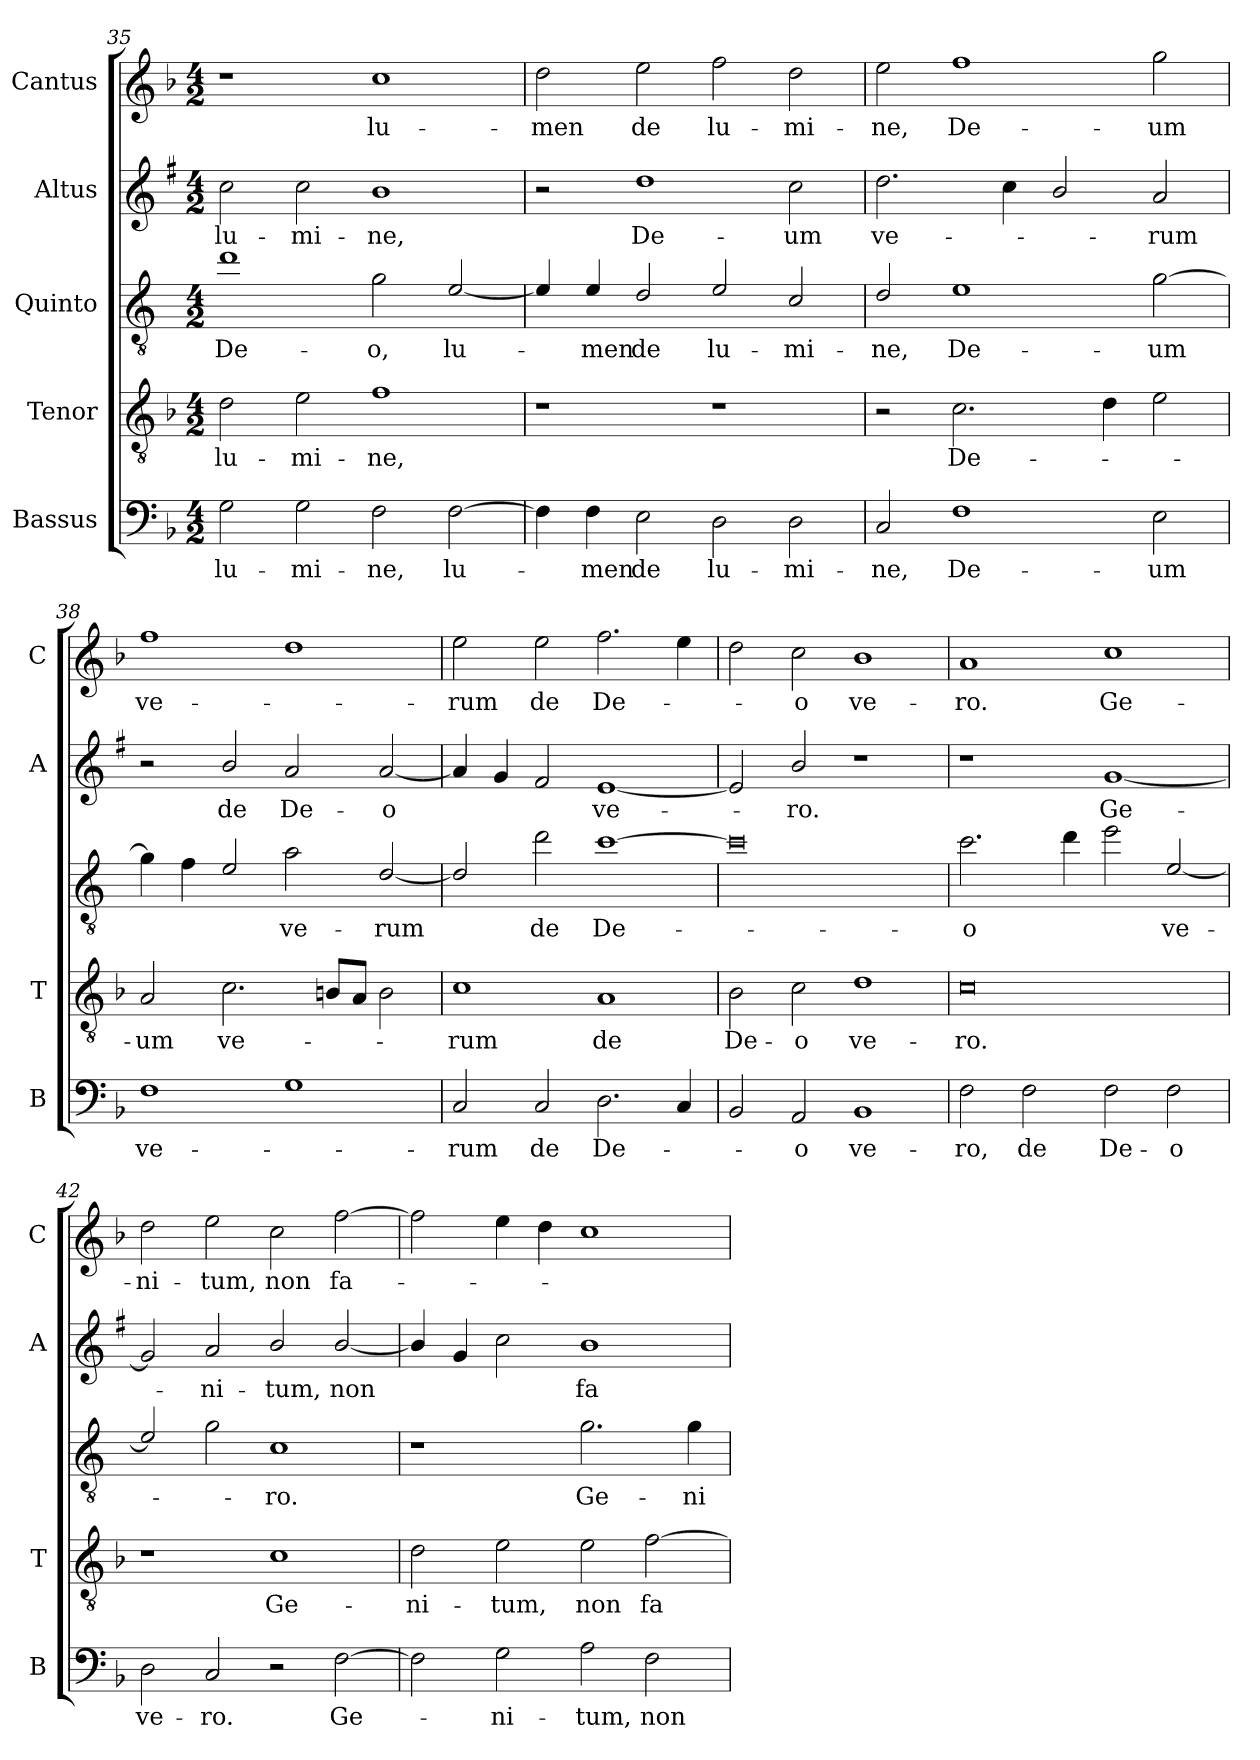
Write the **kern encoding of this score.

**kern	**text	**kern	**text	**kern	**text	**kern	**text	**kern	**text
*part5	*part5	*part4	*part4	*part3	*part3	*part2	*part2	*part1	*part1
*staff5	*staff5	*staff4	*staff4	*staff3	*staff3	*staff2	*staff2	*staff1	*staff1
*I"Bassus	*	*I"Tenor	*	*I"Quinto	*	*I"Altus	*	*I"Cantus	*
*I'B	*	*I'T	*	*	*	*I'A	*	*I'C	*
*clefF4	*	*clefGv2	*	*clefGv2	*	*clefG2	*	*clefG2	*
*	*	*	*	*ITrd4c7	*	*ITrd1c2	*	*	*
*k[b-]	*	*k[b-]	*	*k[b-]	*	*k[b-]	*	*k[b-]	*
*F:	*	*F:	*	*F:	*	*F:	*	*F:	*
*M4/2	*	*M4/2	*	*M4/2	*	*M4/2	*	*M4/2	*
=35	=35	=35	=35	=35	=35	=35	=35	=35	=35
!	!LO:LY:b	!	!LO:LY:b	!	!LO:LY:b	!	!LO:LY:b	!	!
2G\	lu-	2d\	lu-	1g	De-	2b-\	lu-	1r	.
!	!LO:LY:b	!	!LO:LY:b	!	!	!	!LO:LY:b	!	!
2G\	-mi-	2e\	-mi-	.	.	2b-\	-mi-	.	.
!	!LO:LY:b	!	!LO:LY:b	!	!LO:LY:b	!	!LO:LY:b	!	!LO:LY:b
2F\	-ne,	1f	-ne,	2c\	-o,	1a	-ne,	1cc	lu-
!	!LO:LY:b	!	!	!	!LO:LY:b	!	!	!	!
[2F\	lu-	.	.	[2A/	lu-	.	.	.	.
!!LO:PB:g=z
=36	=36	=36	=36	=36	=36	=36	=36	=36	=36
!	!	!	!	!	!	!	!	!	!LO:LY:b
4F\]	.	1r	.	4A/]	.	2r	.	2dd\	-men
!	!LO:LY:b	!	!	!	!LO:LY:b	!	!	!	!
4F\	-men	.	.	4A/	-men	.	.	.	.
!	!LO:LY:b	!	!	!	!LO:LY:b	!	!LO:LY:b	!	!LO:LY:b
2E\	de	.	.	2G/	de	1cc	De-	2ee\	de
!	!LO:LY:b	!	!	!	!LO:LY:b	!	!	!	!LO:LY:b
2D\	lu-	1r	.	2A/	lu-	.	.	2ff\	lu-
!	!LO:LY:b	!	!	!	!LO:LY:b	!	!LO:LY:b	!	!LO:LY:b
2D\	-mi-	.	.	2F/	-mi-	2b-\	-um	2dd\	-mi-
=37	=37	=37	=37	=37	=37	=37	=37	=37	=37
!	!LO:LY:b	!	!	!	!LO:LY:b	!	!LO:LY:b	!	!LO:LY:b
2C/	-ne,	2r	.	2G/	-ne,	2.cc\	ve-	2ee\	-ne,
!	!LO:LY:b	!	!LO:LY:b	!	!LO:LY:b	!	!	!	!LO:LY:b
1F	De-	2.c\	De-	1A	De-	.	.	1ff	De-
.	.	.	.	.	.	4b-\	.	.	.
.	.	.	.	.	.	2a/	.	.	.
.	.	4d\	.	.	.	.	.	.	.
!	!LO:LY:b	!	!	!	!LO:LY:b	!	!LO:LY:b	!	!LO:LY:b
2E\	-um	2e\	.	[2c\	-um	2g/	-rum	2gg\	-um
=38	=38	=38	=38	=38	=38	=38	=38	=38	=38
!	!LO:LY:b	!	!LO:LY:b	!	!	!	!	!	!LO:LY:b
1F	ve-	2A/	-um	4c\]	.	2r	.	1ff	ve-
.	.	.	.	4B-\	.	.	.	.	.
!	!	!	!LO:LY:b	!	!	!	!LO:LY:b	!	!
.	.	2.c\	ve-	2A/	.	2a/	de	.	.
!	!	!	!	!	!LO:LY:b	!	!LO:LY:b	!	!
1G	.	.	.	2d\	ve-	2g/	De-	1dd	.
.	.	8Bn/L	.	.	.	.	.	.	.
.	.	8A/J	.	.	.	.	.	.	.
!	!	!	!	!	!LO:LY:b	!	!LO:LY:b	!	!
.	.	2B\	.	[2G/	-rum	[2g/	-o	.	.
=39	=39	=39	=39	=39	=39	=39	=39	=39	=39
!	!LO:LY:b	!	!LO:LY:b	!	!	!	!	!	!LO:LY:b
2C/	-rum	1c	-rum	2G/]	.	4g/]	.	2ee\	-rum
.	.	.	.	.	.	4f/	.	.	.
!	!LO:LY:b	!	!	!	!LO:LY:b	!	!	!	!LO:LY:b
2C/	de	.	.	2g\	de	2e/	.	2ee\	de
!	!LO:LY:b	!	!LO:LY:b	!	!LO:LY:b	!	!LO:LY:b	!	!LO:LY:b
2.D\	De-	1A	de	[1f	De-	[1d	ve-	2.ff\	De-
4C/	.	.	.	.	.	.	.	4ee\	.
=40	=40	=40	=40	=40	=40	=40	=40	=40	=40
!	!	!	!LO:LY:b	!	!	!	!	!	!
2BB-/	.	2B-\	De-	0f]	.	2d/]	.	2dd\	.
!	!LO:LY:b	!	!LO:LY:b	!	!	!	!LO:LY:b	!	!LO:LY:b
2AA/	-o	2c\	-o	.	.	2a/	-ro.	2cc\	-o
!	!LO:LY:b	!	!LO:LY:b	!	!	!	!	!	!LO:LY:b
1BB-	ve-	1d	ve-	.	.	1r	.	1b-	ve-
=41	=41	=41	=41	=41	=41	=41	=41	=41	=41
!	!LO:LY:b	!	!LO:LY:b	!	!LO:LY:b	!	!	!	!LO:LY:b
2F\	-ro,	0c	-ro.	2.f\	-o	1r	.	1a	-ro.
!	!LO:LY:b	!	!	!	!	!	!	!	!
2F\	de	.	.	.	.	.	.	.	.
.	.	.	.	4g\	.	.	.	.	.
!	!LO:LY:b	!	!	!	!	!	!LO:LY:b	!	!LO:LY:b
2F\	De-	.	.	2a\	.	[1f	Ge-	1cc	Ge-
!	!LO:LY:b	!	!	!	!LO:LY:b	!	!	!	!
2F\	-o	.	.	[2A/	ve-	.	.	.	.
!!LO:LB:g=z
=42	=42	=42	=42	=42	=42	=42	=42	=42	=42
!	!LO:LY:b	!	!	!	!	!	!	!	!LO:LY:b
2D\	ve-	1r	.	2A/]	.	2f/]	.	2dd\	-ni-
!	!LO:LY:b	!	!	!	!	!	!LO:LY:b	!	!LO:LY:b
2C/	-ro.	.	.	2c\	.	2g/	-ni-	2ee\	-tum,
!	!	!	!LO:LY:b	!	!LO:LY:b	!	!LO:LY:b	!	!LO:LY:b
2r	.	1c	Ge-	1F	-ro.	2a/	-tum,	2cc\	non
!	!LO:LY:b	!	!	!	!	!	!LO:LY:b	!	!LO:LY:b
[2F\	Ge-	.	.	.	.	[2a/	non	[2ff\	fa-
=43	=43	=43	=43	=43	=43	=43	=43	=43	=43
!	!	!	!LO:LY:b	!	!	!	!	!	!
2F\]	.	2d\	-ni-	1r	.	4a/]	.	2ff\]	.
.	.	.	.	.	.	4f/	.	.	.
!	!LO:LY:b	!	!LO:LY:b	!	!	!	!	!	!
2G\	-ni-	2e\	-tum,	.	.	2b-\	.	4ee\	.
.	.	.	.	.	.	.	.	4dd\	.
!	!LO:LY:b	!	!LO:LY:b	!	!LO:LY:b	!	!LO:LY:b	!	!
2A\	-tum,	2e\	non	2.c\	Ge-	1a	fa-	1cc	.
!	!LO:LY:b	!	!LO:LY:b	!	!	!	!	!	!
2F\	non	[2f\	fa-	.	.	.	.	.	.
!	!	!	!	!	!LO:LY:b	!	!	!	!
.	.	.	.	4c\	-ni-	.	.	.	.
=	=	=	=	=	=	=	=	=	=
*-	*-	*-	*-	*-	*-	*-	*-	*-	*-
